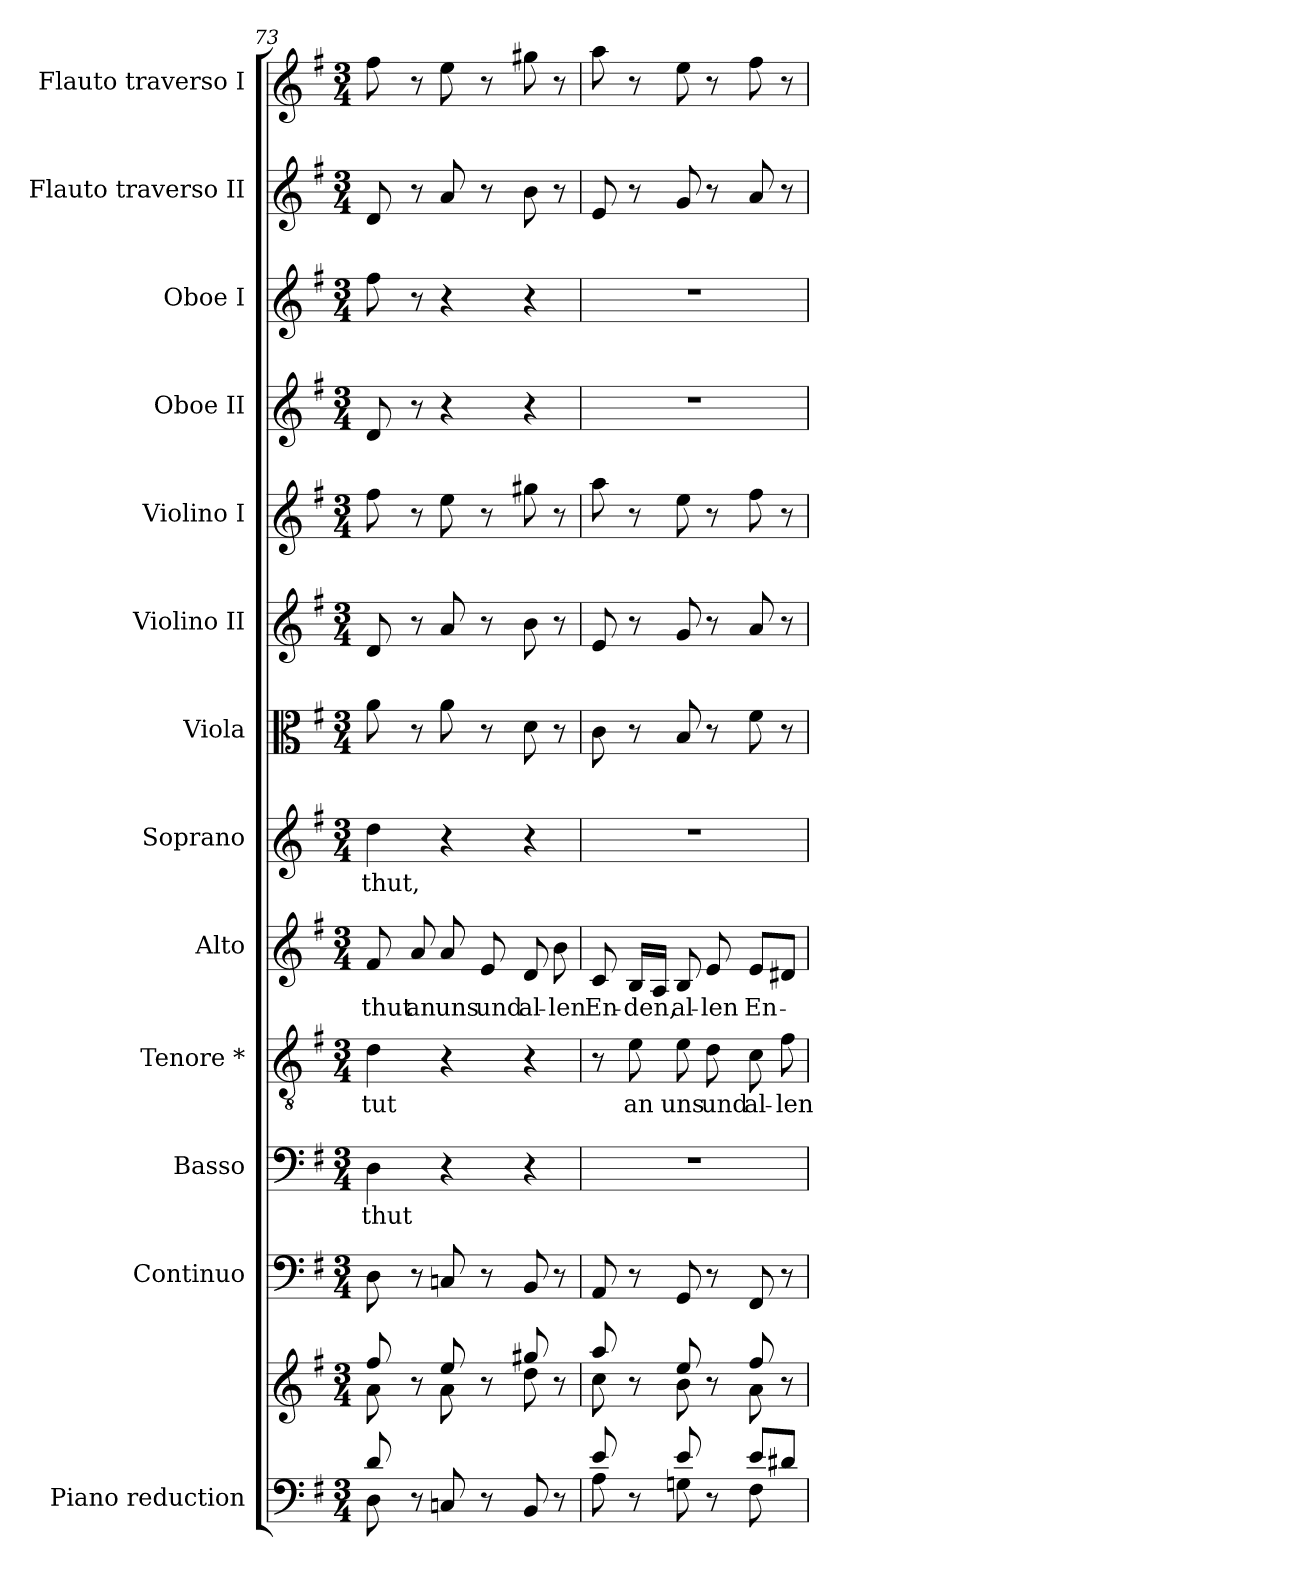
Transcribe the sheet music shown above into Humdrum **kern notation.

**kern	**kern	**kern	**kern	**text	**kern	**text	**kern	**text	**kern	**text	**kern	**kern	**kern	**kern	**kern	**kern	**kern
*part13	*part13	*part12	*part11	*part11	*part10	*part10	*part9	*part9	*part8	*part8	*part7	*part6	*part5	*part4	*part3	*part2	*part1
*staff14	*staff13	*staff12	*staff11	*staff11	*staff10	*staff10	*staff9	*staff9	*staff8	*staff8	*staff7	*staff6	*staff5	*staff4	*staff3	*staff2	*staff1
*I"Piano reduction	*	*I"Continuo	*I"Basso	*	*I"Tenore *	*	*I"Alto	*	*I"Soprano	*	*I"Viola	*I"Violino II	*I"Violino I	*I"Oboe II	*I"Oboe I	*I"Flauto traverso II	*I"Flauto traverso I
*I'Pno	*	*	*	*	*	*	*	*	*	*	*I'Vla	*I'Vln	*I'Vln	*I'Ob	*I'Ob	*	*
*clefF4	*clefG2	*clefF4	*clefF4	*	*clefGv2	*	*clefG2	*	*clefG2	*	*clefC3	*clefG2	*clefG2	*clefG2	*clefG2	*clefG2	*clefG2
*k[f#]	*k[f#]	*k[f#]	*k[f#]	*	*k[f#]	*	*k[f#]	*	*k[f#]	*	*k[f#]	*k[f#]	*k[f#]	*k[f#]	*k[f#]	*k[f#]	*k[f#]
*M3/4	*M3/4	*M3/4	*M3/4	*	*M3/4	*	*M3/4	*	*M3/4	*	*M3/4	*M3/4	*M3/4	*M3/4	*M3/4	*M3/4	*M3/4
=73	=73	=73	=73	=73	=73	=73	=73	=73	=73	=73	=73	=73	=73	=73	=73	=73	=73
*^	*^	*	*	*	*	*	*	*	*	*	*	*	*	*	*	*	*
!	!	!	!	!	!	!LO:LY:b	!	!LO:LY:b	!	!LO:LY:b	!	!LO:LY:b	!	!	!	!	!	!	!
8d/	8D\	8ff#/	8a\	8D\	4D\	thut	4d\	tut	8f#/	thut	4dd\	thut,	8a\	8d/	8ff#\	8d/	8ff#\	8d/	8ff#\
!	!	!	!	!	!	!	!	!	!	!LO:LY:b	!	!	!	!	!	!	!	!	!
8r	8ryy	8r	8ryy	8r	.	.	.	.	8a/	an	.	.	8r	8r	8r	8r	8r	8r	8r
!	!	!	!	!	!	!	!	!	!	!LO:LY:b	!	!	!	!	!	!	!	!	!
8Cn/	8ryy	8ee/	8a\	8Cn/	4r	.	4r	.	8a/	uns	4r	.	8a\	8a/	8ee\	4r	4r	8a/	8ee\
!	!	!	!	!	!	!	!	!	!	!LO:LY:b	!	!	!	!	!	!	!	!	!
8r	8ryy	8r	8ryy	8r	.	.	.	.	8e/	und	.	.	8r	8r	8r	.	.	8r	8r
!	!	!	!	!	!	!	!	!	!	!LO:LY:b	!	!	!	!	!	!	!	!	!
8BB/	8ryy	8gg#X/	8dd\	8BB/	4r	.	4r	.	8d/	al-	4r	.	8d\	8b\	8gg#X\	4r	4r	8b\	8gg#X\
!	!	!	!	!	!	!	!	!	!	!LO:LY:b	!	!	!	!	!	!	!	!	!
8r	8ryy	8r	8ryy	8r	.	.	.	.	8b\	-len	.	.	8r	8r	8r	.	.	8r	8r
=74	=74	=74	=74	=74	=74	=74	=74	=74	=74	=74	=74	=74	=74	=74	=74	=74	=74	=74	=74
!	!	!	!	!	!	!	!	!	!	!LO:LY:b	!	!	!	!	!	!	!	!	!
8e/	8A\	8aa/	8cc\	8AA/	2.r	.	8r	.	8c/	En-	2.r	.	8c\	8e/	8aa\	2.r	2.r	8e/	8aa\
!	!	!	!	!	!	!	!	!LO:LY:b	!	!LO:LY:b	!	!	!	!	!	!	!	!	!
8r	8ryy	8r	8ryy	8r	.	.	8e\	an	16B/LL	-den,	.	.	8r	8r	8r	.	.	8r	8r
.	.	.	.	.	.	.	.	.	16A/JJ	.	.	.	.	.	.	.	.	.	.
!	!	!	!	!	!	!	!	!LO:LY:b	!	!LO:LY:b	!	!	!	!	!	!	!	!	!
8e/	8Gn\	8ee/	8b\	8GG/	.	.	8e\	uns	8B/	al-	.	.	8B/	8g/	8ee\	.	.	8g/	8ee\
!	!	!	!	!	!	!	!	!LO:LY:b	!	!LO:LY:b	!	!	!	!	!	!	!	!	!
8r	8ryy	8r	8ryy	8r	.	.	8d\	und	8e/	-len	.	.	8r	8r	8r	.	.	8r	8r
!	!	!	!	!	!	!	!	!LO:LY:b	!	!LO:LY:b	!	!	!	!	!	!	!	!	!
8e/L	8F#\	8ff#/	8a\	8FF#/	.	.	8c\	al-	8e/L	En-	.	.	8f#\	8a/	8ff#\	.	.	8a/	8ff#\
!	!	!	!	!	!	!	!	!LO:LY:b	!	!	!	!	!	!	!	!	!	!	!
8d#X/J	8ryy	8r	8ryy	8r	.	.	8f#\	-len	8d#X/J	.	.	.	8r	8r	8r	.	.	8r	8r
*v	*v	*	*	*	*	*	*	*	*	*	*	*	*	*	*	*	*	*	*
*	*v	*v	*	*	*	*	*	*	*	*	*	*	*	*	*	*	*	*
=	=	=	=	=	=	=	=	=	=	=	=	=	=	=	=	=	=
*-	*-	*-	*-	*-	*-	*-	*-	*-	*-	*-	*-	*-	*-	*-	*-	*-	*-
